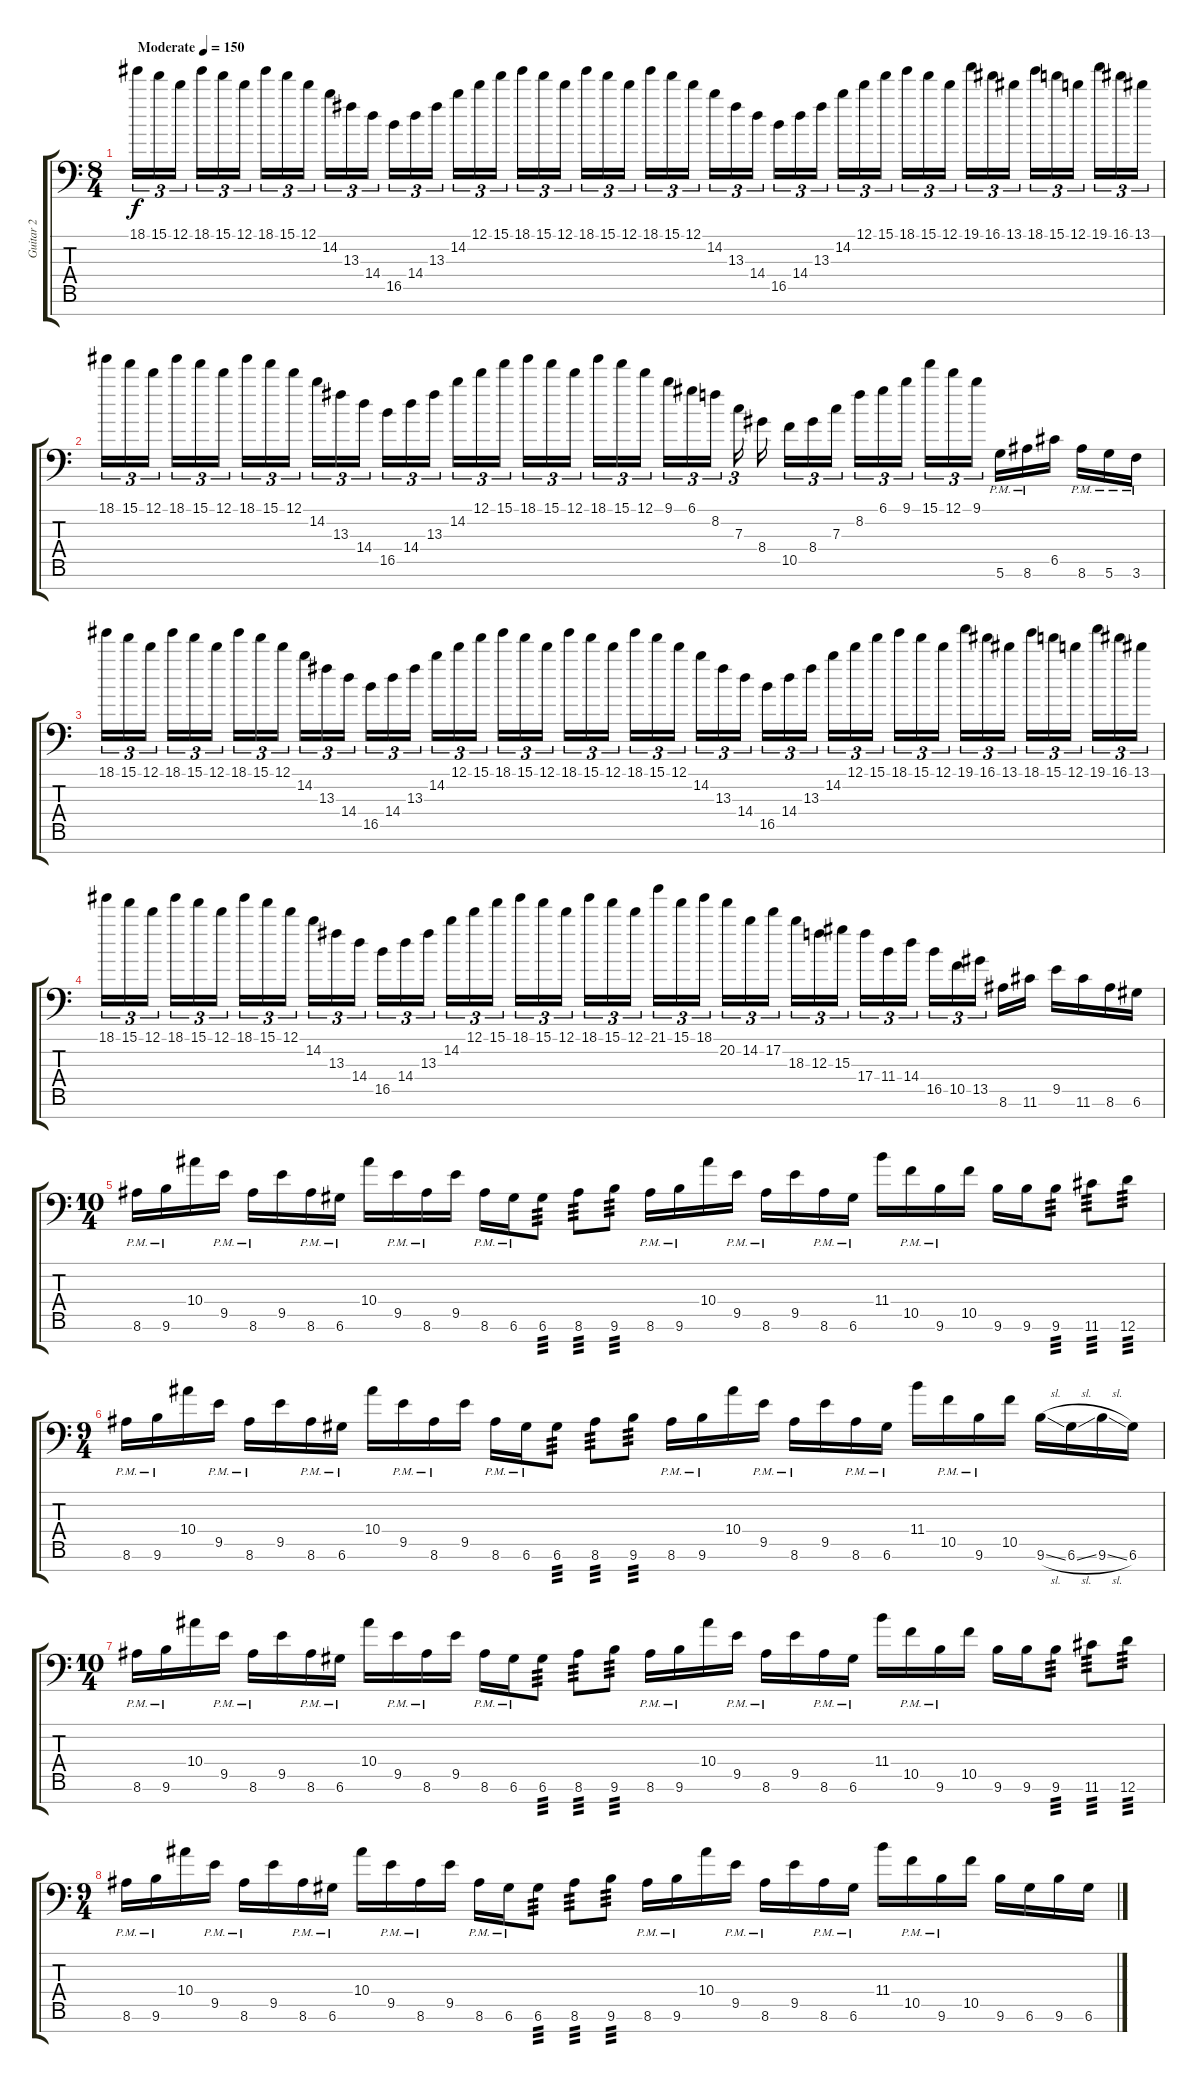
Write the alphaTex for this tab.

\track ("Guitar 2" "Guitar 2") {instrument distortionguitar}
\staff {score tabs}
\tuning (D4 A3 F3 C3 G2 D2 G1) {hide}
\ts (8 4)
\tempo (150 "Moderate")
\clef f4
\ks c
18.1.16{tu (3 2) dy f instrument distortionguitar} 15.1.16{tu (3 2)} 12.1.16{tu (3 2) beam splitsecondary} 18.1.16{tu (3 2)} 15.1.16{tu (3 2)} 12.1.16{tu (3 2)} 18.1.16{tu (3 2)} 15.1.16{tu (3 2)} 12.1.16{tu (3 2) beam splitsecondary} 14.2.16{tu (3 2)} 13.3.16{tu (3 2)} 14.4.16{tu (3 2)} 16.5.16{tu (3 2)} 14.4.16{tu (3 2)} 13.3.16{tu (3 2) beam splitsecondary} 14.2.16{tu (3 2)} 12.1.16{tu (3 2)} 15.1.16{tu (3 2)} 18.1.16{tu (3 2)} 15.1.16{tu (3 2)} 12.1.16{tu (3 2) beam splitsecondary} 18.1.16{tu (3 2)} 15.1.16{tu (3 2)} 12.1.16{tu (3 2)} 18.1.16{tu (3 2)} 15.1.16{tu (3 2)} 12.1.16{tu (3 2) beam splitsecondary} 14.2.16{tu (3 2)} 13.3.16{tu (3 2)} 14.4.16{tu (3 2)} 16.5.16{tu (3 2)} 14.4.16{tu (3 2)} 13.3.16{tu (3 2) beam splitsecondary} 14.2.16{tu (3 2)} 12.1.16{tu (3 2)} 15.1.16{tu (3 2)} 18.1.16{tu (3 2)} 15.1.16{tu (3 2)} 12.1.16{tu (3 2) beam splitsecondary} 19.1.16{tu (3 2)} 16.1.16{tu (3 2)} 13.1.16{tu (3 2)} 18.1.16{tu (3 2)} 15.1.16{tu (3 2)} 12.1.16{tu (3 2) beam splitsecondary} 19.1.16{tu (3 2)} 16.1.16{tu (3 2)} 13.1.16{tu (3 2)} |
18.1.16{tu (3 2)} 15.1.16{tu (3 2)} 12.1.16{tu (3 2) beam splitsecondary} 18.1.16{tu (3 2)} 15.1.16{tu (3 2)} 12.1.16{tu (3 2)} 18.1.16{tu (3 2)} 15.1.16{tu (3 2)} 12.1.16{tu (3 2) beam splitsecondary} 14.2.16{tu (3 2)} 13.3.16{tu (3 2)} 14.4.16{tu (3 2)} 16.5.16{tu (3 2)} 14.4.16{tu (3 2)} 13.3.16{tu (3 2) beam splitsecondary} 14.2.16{tu (3 2)} 12.1.16{tu (3 2)} 15.1.16{tu (3 2)} 18.1.16{tu (3 2)} 15.1.16{tu (3 2)} 12.1.16{tu (3 2) beam splitsecondary} 18.1.16{tu (3 2)} 15.1.16{tu (3 2)} 12.1.16{tu (3 2)} 9.1.16{tu (3 2)} 6.1.16{tu (3 2)} 8.2.16{tu (3 2) beam splitsecondary} 7.3.16{tu (3 2) beam splitsecondary} 8.4.16 10.5.16{tu (3 2)} 8.4.16{tu (3 2)} 7.3.16{tu (3 2) beam splitsecondary} 8.2.16{tu (3 2)} 6.1.16{tu (3 2)} 9.1.16{tu (3 2) beam splitsecondary} 15.1.16{tu (3 2)} 12.1.16{tu (3 2)} 9.1.16{tu (3 2) beam splitsecondary} 5.6{pm}.16 8.6{pm}.16 6.5.16 8.6{pm}.16 5.6{pm}.16 3.6{pm}.16 |
18.1.16{tu (3 2)} 15.1.16{tu (3 2)} 12.1.16{tu (3 2) beam splitsecondary} 18.1.16{tu (3 2)} 15.1.16{tu (3 2)} 12.1.16{tu (3 2)} 18.1.16{tu (3 2)} 15.1.16{tu (3 2)} 12.1.16{tu (3 2) beam splitsecondary} 14.2.16{tu (3 2)} 13.3.16{tu (3 2)} 14.4.16{tu (3 2)} 16.5.16{tu (3 2)} 14.4.16{tu (3 2)} 13.3.16{tu (3 2) beam splitsecondary} 14.2.16{tu (3 2)} 12.1.16{tu (3 2)} 15.1.16{tu (3 2)} 18.1.16{tu (3 2)} 15.1.16{tu (3 2)} 12.1.16{tu (3 2) beam splitsecondary} 18.1.16{tu (3 2)} 15.1.16{tu (3 2)} 12.1.16{tu (3 2)} 18.1.16{tu (3 2)} 15.1.16{tu (3 2)} 12.1.16{tu (3 2) beam splitsecondary} 14.2.16{tu (3 2)} 13.3.16{tu (3 2)} 14.4.16{tu (3 2)} 16.5.16{tu (3 2)} 14.4.16{tu (3 2)} 13.3.16{tu (3 2) beam splitsecondary} 14.2.16{tu (3 2)} 12.1.16{tu (3 2)} 15.1.16{tu (3 2)} 18.1.16{tu (3 2)} 15.1.16{tu (3 2)} 12.1.16{tu (3 2) beam splitsecondary} 19.1.16{tu (3 2)} 16.1.16{tu (3 2)} 13.1.16{tu (3 2)} 18.1.16{tu (3 2)} 15.1.16{tu (3 2)} 12.1.16{tu (3 2) beam splitsecondary} 19.1.16{tu (3 2)} 16.1.16{tu (3 2)} 13.1.16{tu (3 2)} |
18.1.16{tu (3 2)} 15.1.16{tu (3 2)} 12.1.16{tu (3 2) beam splitsecondary} 18.1.16{tu (3 2)} 15.1.16{tu (3 2)} 12.1.16{tu (3 2)} 18.1.16{tu (3 2)} 15.1.16{tu (3 2)} 12.1.16{tu (3 2) beam splitsecondary} 14.2.16{tu (3 2)} 13.3.16{tu (3 2)} 14.4.16{tu (3 2)} 16.5.16{tu (3 2)} 14.4.16{tu (3 2)} 13.3.16{tu (3 2) beam splitsecondary} 14.2.16{tu (3 2)} 12.1.16{tu (3 2)} 15.1.16{tu (3 2)} 18.1.16{tu (3 2)} 15.1.16{tu (3 2)} 12.1.16{tu (3 2) beam splitsecondary} 18.1.16{tu (3 2)} 15.1.16{tu (3 2)} 12.1.16{tu (3 2)} 21.1.16{tu (3 2)} 15.1.16{tu (3 2)} 18.1.16{tu (3 2) beam splitsecondary} 20.2.16{tu (3 2)} 14.2.16{tu (3 2)} 17.2.16{tu (3 2)} 18.3.16{tu (3 2)} 12.3.16{tu (3 2)} 15.3.16{tu (3 2) beam splitsecondary} 17.4.16{tu (3 2)} 11.4.16{tu (3 2)} 14.4.16{tu (3 2)} 16.5.16{tu (3 2)} 10.5.16{tu (3 2)} 13.5.16{tu (3 2) beam splitsecondary} 8.6.16 11.6.16 9.5.16 11.6.16 8.6.16 6.6.16 |
\ts (10 4)
8.6{pm}.16 9.6{pm}.16 10.4.16 9.5{pm}.16 8.6{pm}.16 9.5.16 8.6{pm}.16 6.6{pm}.16 10.4.16 9.5{pm}.16 8.6{pm}.16 9.5.16 8.6{pm}.16 6.6{pm}.16 6.6.8{tp 3} 8.6.8{tp 3} 9.6.8{tp 3} 8.6{pm}.16 9.6{pm}.16 10.4.16 9.5{pm}.16 8.6{pm}.16 9.5.16 8.6{pm}.16 6.6{pm}.16 11.4.16 10.5{pm}.16 9.6{pm}.16 10.5.16 9.6.16 9.6.16 9.6.8{tp 3} 11.6.8{tp 3} 12.6.8{tp 3} |
\ts (9 4)
8.6{pm}.16 9.6{pm}.16 10.4.16 9.5{pm}.16 8.6{pm}.16 9.5.16 8.6{pm}.16 6.6{pm}.16 10.4.16 9.5{pm}.16 8.6{pm}.16 9.5.16 8.6{pm}.16 6.6{pm}.16 6.6.8{tp 3} 8.6.8{tp 3} 9.6.8{tp 3} 8.6{pm}.16 9.6{pm}.16 10.4.16 9.5{pm}.16 8.6{pm}.16 9.5.16 8.6{pm}.16 6.6{pm}.16 11.4.16 10.5{pm}.16 9.6{pm}.16 10.5.16 9.6{sl}.16 6.6{sl}.16 9.6{sl}.16 6.6.16 |
\ts (10 4)
8.6{pm}.16 9.6{pm}.16 10.4.16 9.5{pm}.16 8.6{pm}.16 9.5.16 8.6{pm}.16 6.6{pm}.16 10.4.16 9.5{pm}.16 8.6{pm}.16 9.5.16 8.6{pm}.16 6.6{pm}.16 6.6.8{tp 3} 8.6.8{tp 3} 9.6.8{tp 3} 8.6{pm}.16 9.6{pm}.16 10.4.16 9.5{pm}.16 8.6{pm}.16 9.5.16 8.6{pm}.16 6.6{pm}.16 11.4.16 10.5{pm}.16 9.6{pm}.16 10.5.16 9.6.16 9.6.16 9.6.8{tp 3} 11.6.8{tp 3} 12.6.8{tp 3} |
\ts (9 4)
8.6{pm}.16 9.6{pm}.16 10.4.16 9.5{pm}.16 8.6{pm}.16 9.5.16 8.6{pm}.16 6.6{pm}.16 10.4.16 9.5{pm}.16 8.6{pm}.16 9.5.16 8.6{pm}.16 6.6{pm}.16 6.6.8{tp 3} 8.6.8{tp 3} 9.6.8{tp 3} 8.6{pm}.16 9.6{pm}.16 10.4.16 9.5{pm}.16 8.6{pm}.16 9.5.16 8.6{pm}.16 6.6{pm}.16 11.4.16 10.5{pm}.16 9.6{pm}.16 10.5.16 9.6.16 6.6.16 9.6.16 6.6.16
